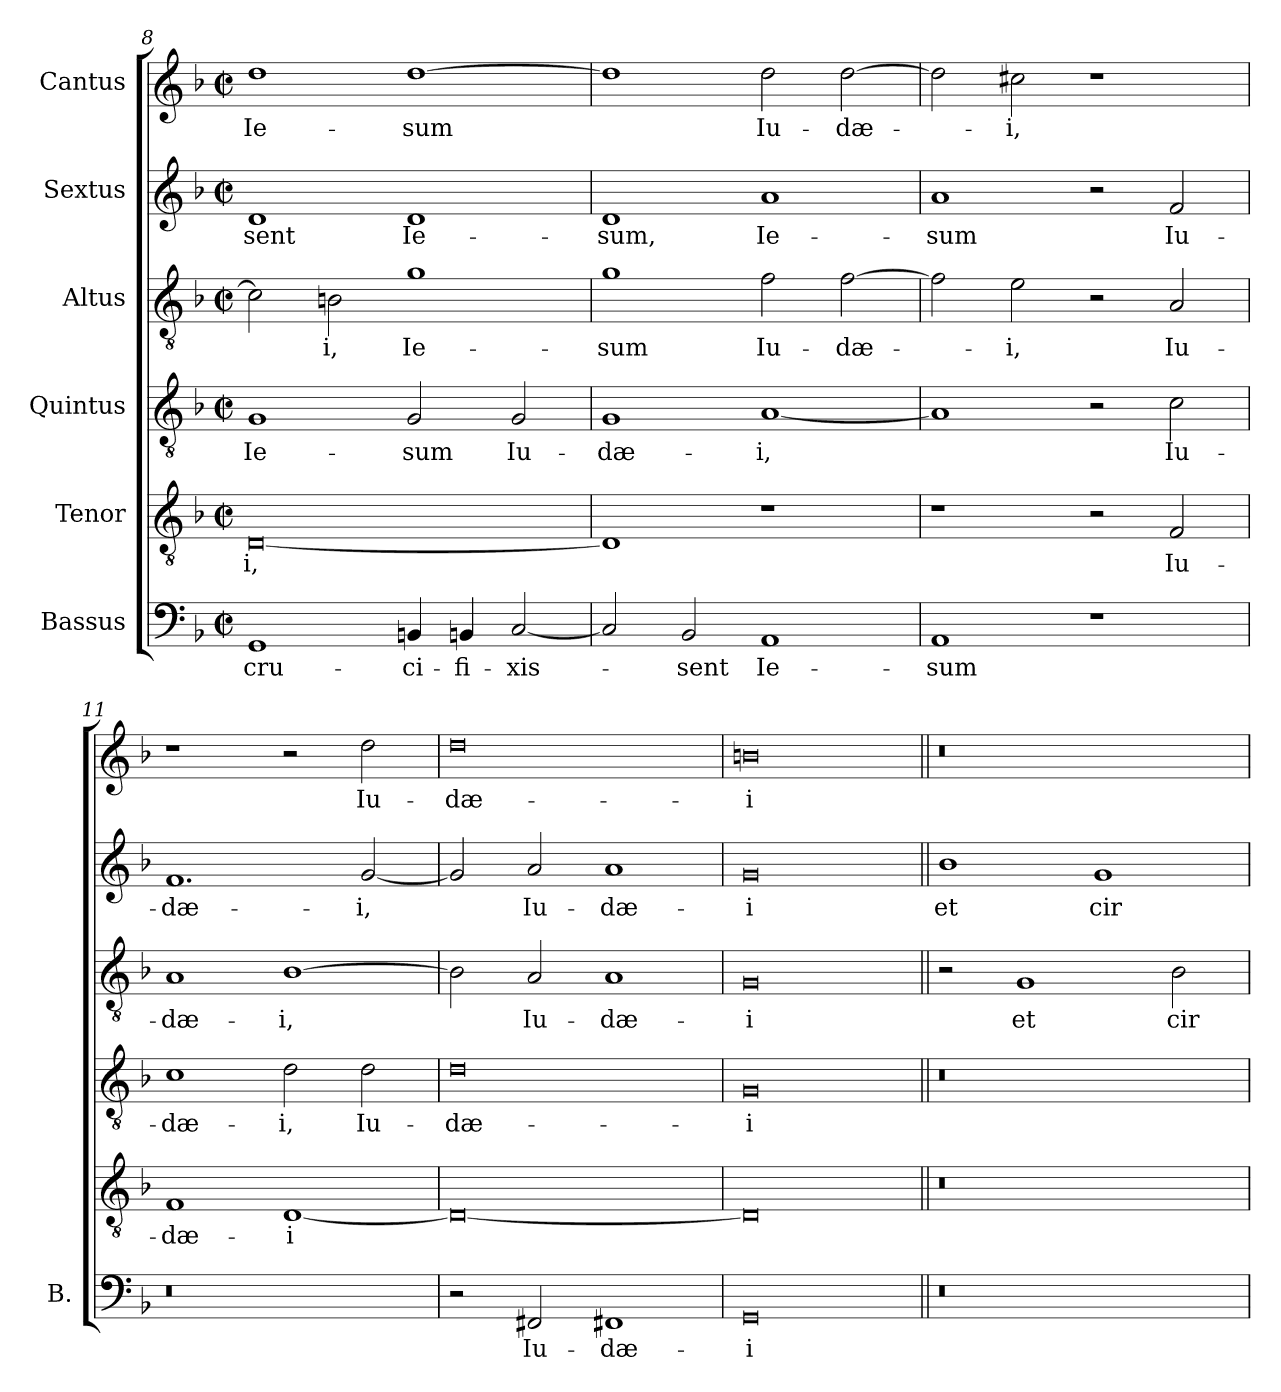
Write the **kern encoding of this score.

**kern	**text	**kern	**text	**kern	**text	**kern	**text	**kern	**text	**kern	**text
*part6	*part6	*part5	*part5	*part4	*part4	*part3	*part3	*part2	*part2	*part1	*part1
*staff6	*staff6	*staff5	*staff5	*staff4	*staff4	*staff3	*staff3	*staff2	*staff2	*staff1	*staff1
*I"Bassus	*	*I"Tenor	*	*I"Quintus	*	*I"Altus	*	*I"Sextus	*	*I"Cantus	*
*I'B.	*	*	*	*	*	*	*	*	*	*	*
*clefF4	*	*clefGv2	*	*clefGv2	*	*clefGv2	*	*clefG2	*	*clefG2	*
*k[b-]	*	*k[b-]	*	*k[b-]	*	*k[b-]	*	*k[b-]	*	*k[b-]	*
*F:	*	*F:	*	*F:	*	*F:	*	*F:	*	*F:	*
*M2/2	*	*M2/2	*	*M2/2	*	*M2/2	*	*M2/2	*	*M2/2	*
*met(c|)	*	*met(c|)	*	*met(c|)	*	*met(c|)	*	*met(c|)	*	*met(c|)	*
=8	=8	=8	=8	=8	=8	=8	=8	=8	=8	=8	=8
1GG/	cru-	[0D/	-i,	1G/	Ie-	2c\]	.	1d/	-sent	1dd\	Ie-
.	.	.	.	.	.	2Bn\	-i,	.	.	.	.
4BBn/	-ci-	.	.	2G/	-sum	1g\	Ie-	1d/	Ie-	[1dd\	-sum
4BBn/	-fi-	.	.	.	.	.	.	.	.	.	.
[2C/	-xis-	.	.	2G/	Iu-	.	.	.	.	.	.
=9	=9	=9	=9	=9	=9	=9	=9	=9	=9	=9	=9
2C/]	.	1D/]	.	1G/	-dæ-	1g\	-sum	1d/	-sum,	1dd\]	.
2BB-/	-sent	.	.	.	.	.	.	.	.	.	.
1AA/	Ie-	1r	.	[1A/	-i,	2f\	Iu-	1a/	Ie-	2dd\	Iu-
.	.	.	.	.	.	[2f\	-dæ-	.	.	[2dd\	-dæ-
=10	=10	=10	=10	=10	=10	=10	=10	=10	=10	=10	=10
1AA/	-sum	1r	.	1A/]	.	2f\]	.	1a/	-sum	2dd\]	.
.	.	.	.	.	.	2e\	-i,	.	.	2cc#X\	-i,
1r	.	2r	.	2r	.	2r	.	2r	.	1r	.
.	.	2F/	Iu-	2c\	Iu-	2A/	Iu-	2f/	Iu-	.	.
=11	=11	=11	=11	=11	=11	=11	=11	=11	=11	=11	=11
!LO:N:vis=0	!	!	!	!	!	!	!	!	!	!	!
1r	.	1F/	-dæ-	1c\	-dæ-	1A/	-dæ-	1.f/	-dæ-	1r	.
1ryy	.	[1D/	-i	2d\	-i,	[1B-\	-i,	.	.	2r	.
.	.	.	.	2d\	Iu-	.	.	[2g/	-i,	2dd\	Iu-
=12	=12	=12	=12	=12	=12	=12	=12	=12	=12	=12	=12
2r	.	0D/_	.	0d\	-dæ-	2B-\]	.	2g/]	.	0dd\	-dæ-
2FF#X/	Iu-	.	.	.	.	2A/	Iu-	2a/	Iu-	.	.
1FF#X/	-dæ-	.	.	.	.	1A/	-dæ-	1a/	-dæ-	.	.
=13	=13	=13	=13	=13	=13	=13	=13	=13	=13	=13	=13
0GG/	-i	0D/]	.	0G/	-i	0G/	-i	0g/	-i	0bn\	-i
=14||	=14||	=14||	=14||	=14||	=14||	=14||	=14||	=14||	=14||	=14||	=14||
!LO:N:vis=0	!	!LO:N:vis=0	!	!LO:N:vis=0	!	!	!	!	!	!LO:N:vis=0	!
1r	.	1r	.	1r	.	2r	.	1b-\	et	1r	.
.	.	.	.	.	.	1G/	et	.	.	.	.
1ryy	.	1ryy	.	1ryy	.	.	.	1g/	cir-	1ryy	.
.	.	.	.	.	.	2B-\	cir-	.	.	.	.
=	=	=	=	=	=	=	=	=	=	=	=
*-	*-	*-	*-	*-	*-	*-	*-	*-	*-	*-	*-
